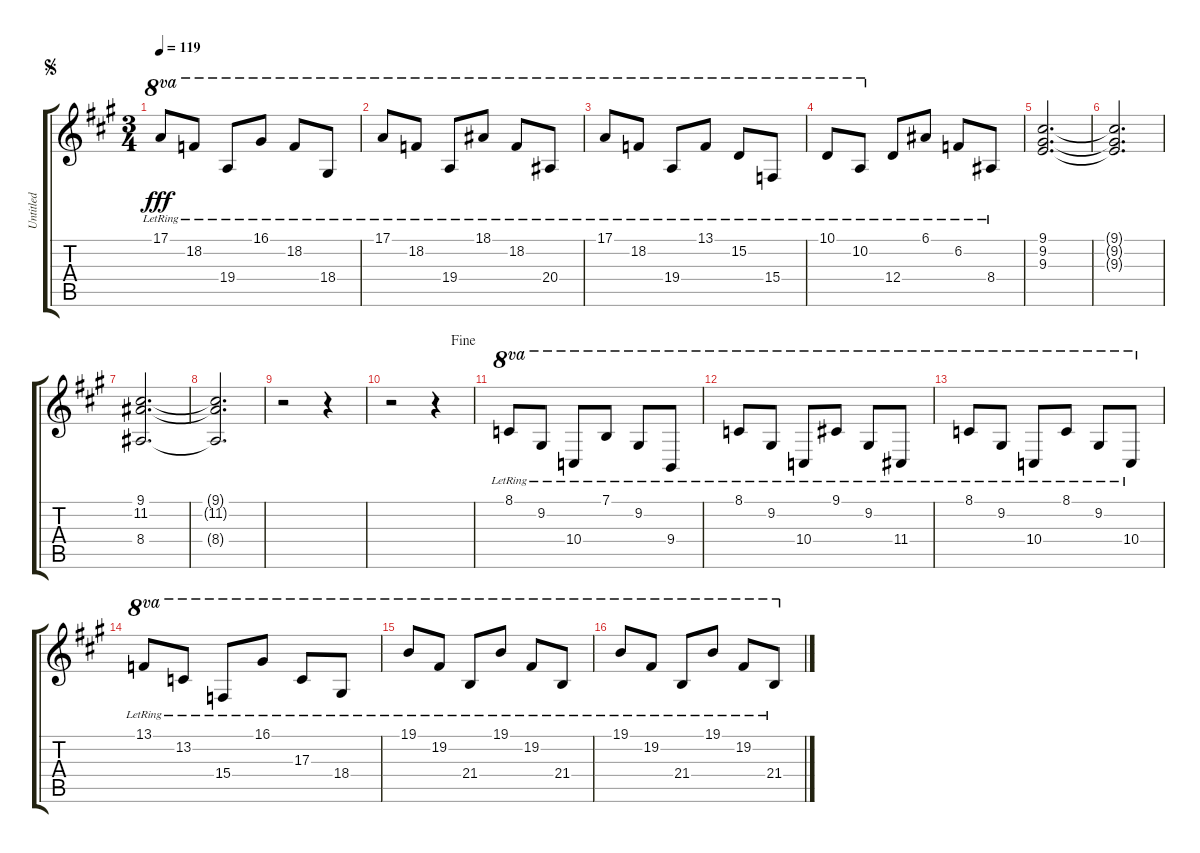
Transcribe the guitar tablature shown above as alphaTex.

\track ("Untitled" "Untitled") {instrument acousticgrandpiano}
\staff {score tabs}
\tuning (E4 B3 G3 D3 A2 E2) {hide}
\ts (3 4)
\jump segno
\tempo 119
\clef g2
\ks a
17.1{lr}.8{ot 8va dy fff instrument acousticgrandpiano} 18.2{lr}.8{ot 8va} 19.4{lr}.8{ot 8va} 16.1{lr}.8{ot 8va} 18.2{lr}.8{ot 8va} 18.4{lr}.8{ot 8va} |
17.1{lr}.8{ot 8va} 18.2{lr}.8{ot 8va} 19.4{lr}.8{ot 8va} 18.1{lr}.8{ot 8va} 18.2{lr}.8{ot 8va} 20.4{lr}.8{ot 8va} |
17.1{lr}.8{ot 8va} 18.2{lr}.8{ot 8va} 19.4{lr}.8{ot 8va} 13.1{lr}.8{ot 8va} 15.2{lr}.8{ot 8va} 15.4{lr}.8{ot 8va} |
10.1{lr}.8{ot 8va} 10.2{lr}.8{ot 8va} 12.4{lr}.8 6.1{lr}.8 6.2{lr}.8 8.4{lr}.8 |
(9.1 9.2 9.3).2{d} |
(9.1{t} 9.2{t} 9.3{t}).2{d} |
(9.1 11.2 8.4).2{d} |
(9.1{t} 11.2{t} 8.4{t}).2{d} |
r.2 r.4 |
\jump fine
r.2 r.4 |
8.1{lr}.8{ot 8va} 9.2{lr}.8{ot 8va} 10.4{lr}.8{ot 8va} 7.1{lr}.8{ot 8va} 9.2{lr}.8{ot 8va} 9.4{lr}.8{ot 8va} |
8.1{lr}.8{ot 8va} 9.2{lr}.8{ot 8va} 10.4{lr}.8{ot 8va} 9.1{lr}.8{ot 8va} 9.2{lr}.8{ot 8va} 11.4{lr}.8{ot 8va} |
8.1{lr}.8{ot 8va} 9.2{lr}.8{ot 8va} 10.4{lr}.8{ot 8va} 8.1{lr}.8{ot 8va} 9.2{lr}.8{ot 8va} 10.4{lr}.8{ot 8va} |
13.1{lr}.8{ot 8va} 13.2{lr}.8{ot 8va} 15.4{lr}.8{ot 8va} 16.1{lr}.8{ot 8va} 17.3{lr}.8{ot 8va} 18.4{lr}.8{ot 8va} |
19.1{lr}.8{ot 8va} 19.2{lr}.8{ot 8va} 21.4{lr}.8{ot 8va} 19.1{lr}.8{ot 8va} 19.2{lr}.8{ot 8va} 21.4{lr}.8{ot 8va} |
19.1{lr}.8{ot 8va} 19.2{lr}.8{ot 8va} 21.4{lr}.8{ot 8va} 19.1{lr}.8{ot 8va} 19.2{lr}.8{ot 8va} 21.4{lr}.8{ot 8va}
